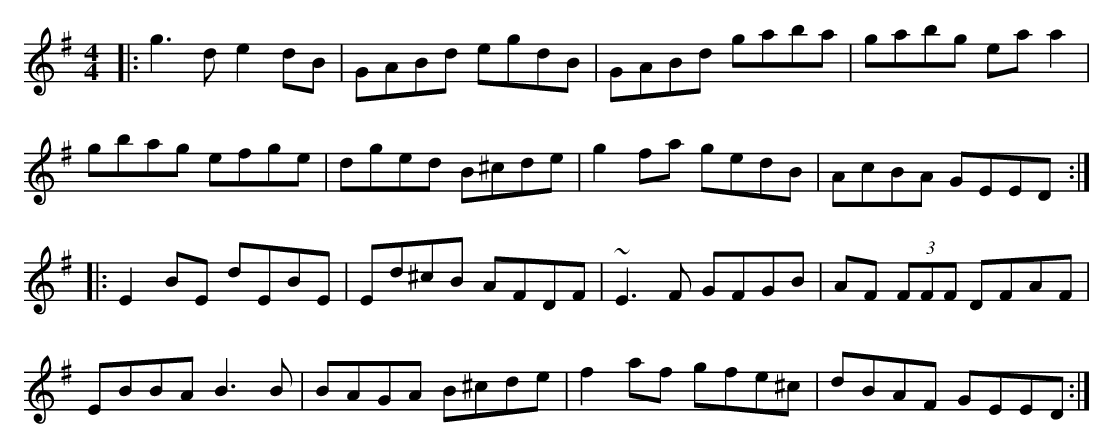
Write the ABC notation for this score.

X:1
M:4/4
K:G
|:g3 d e2 dB|GABd egdB|GABd gaba|gabg ea a2|
gbag efge|dged B^cde|g2 fa gedB|AcBA GEED:|
|:E2 BE dEBE|Ed^cB AFDF|~E3 F GFGB|AF (3FFF DFAF|
EBBA B3 B|BAGA B^cde|f2 af gfe^c|dBAF GEED:|
